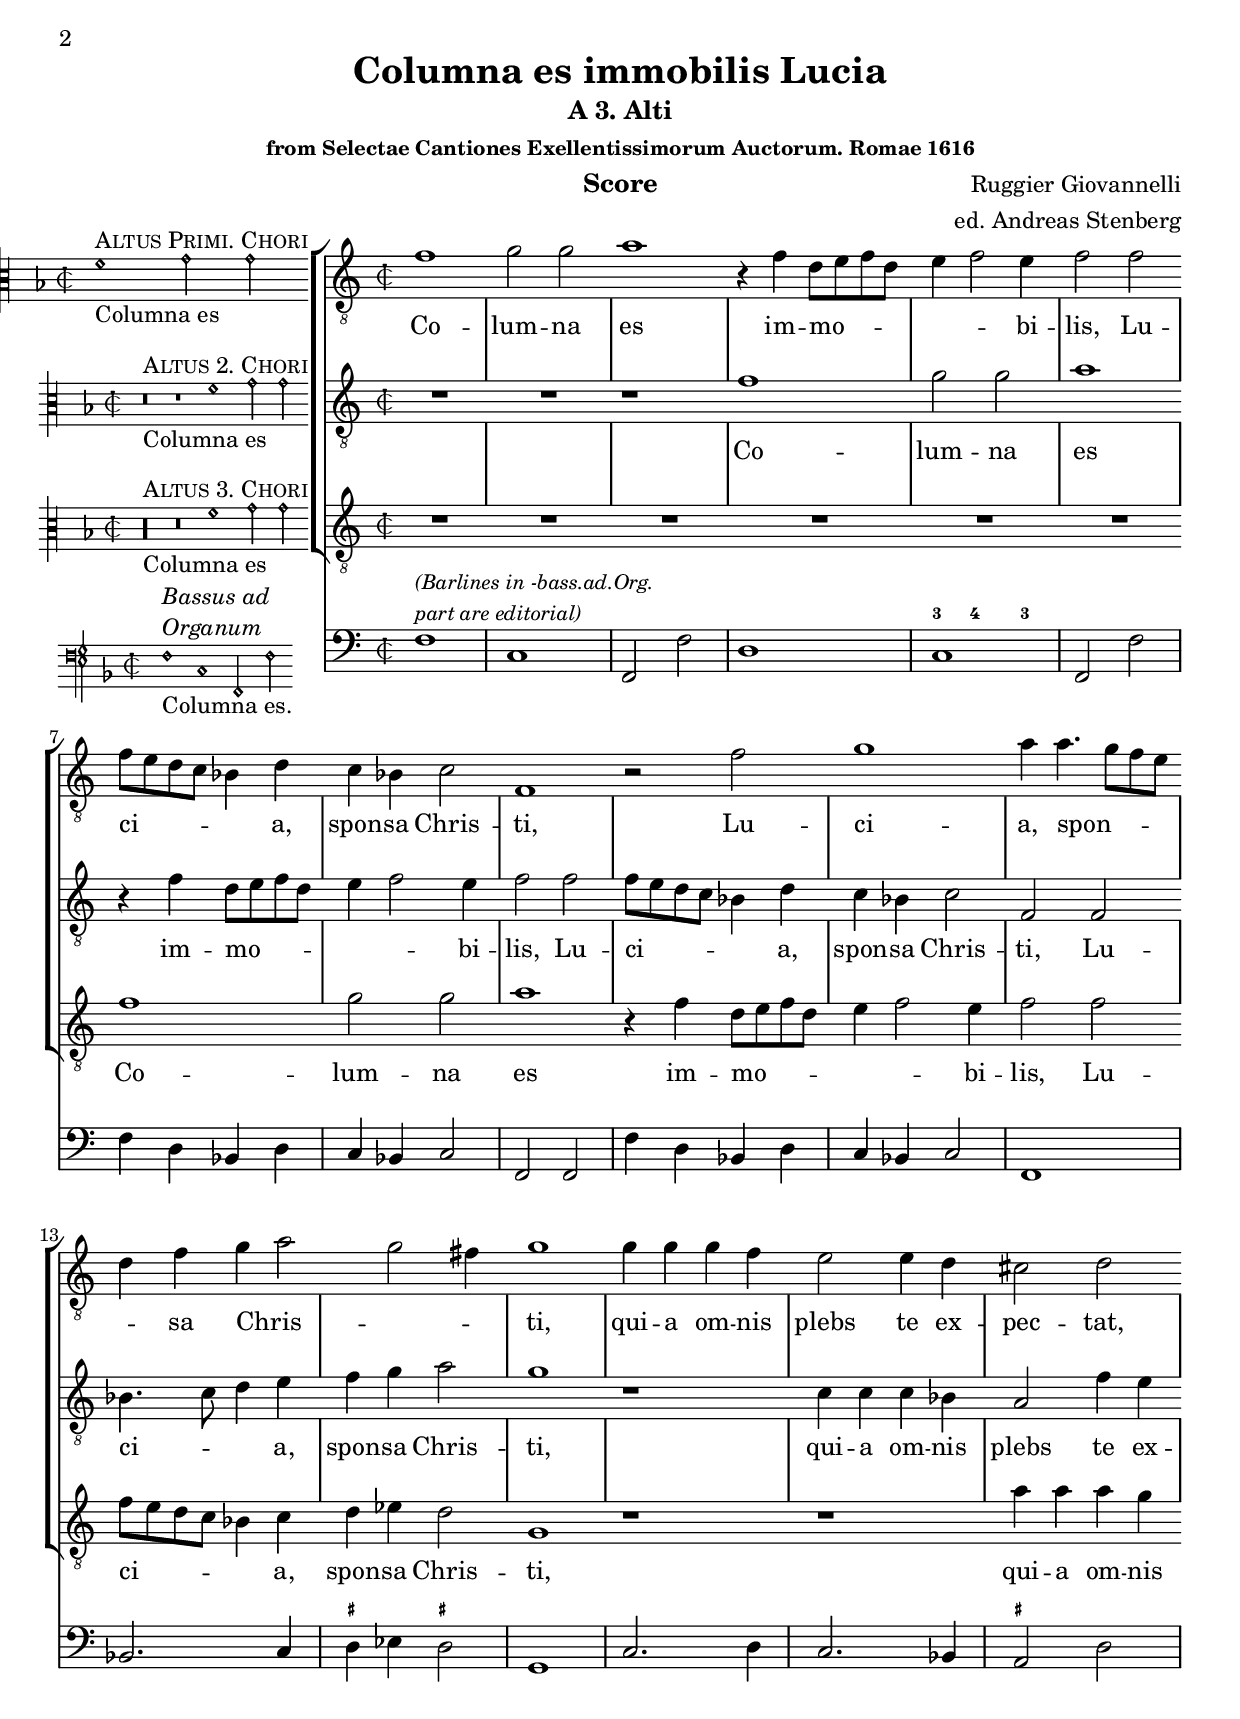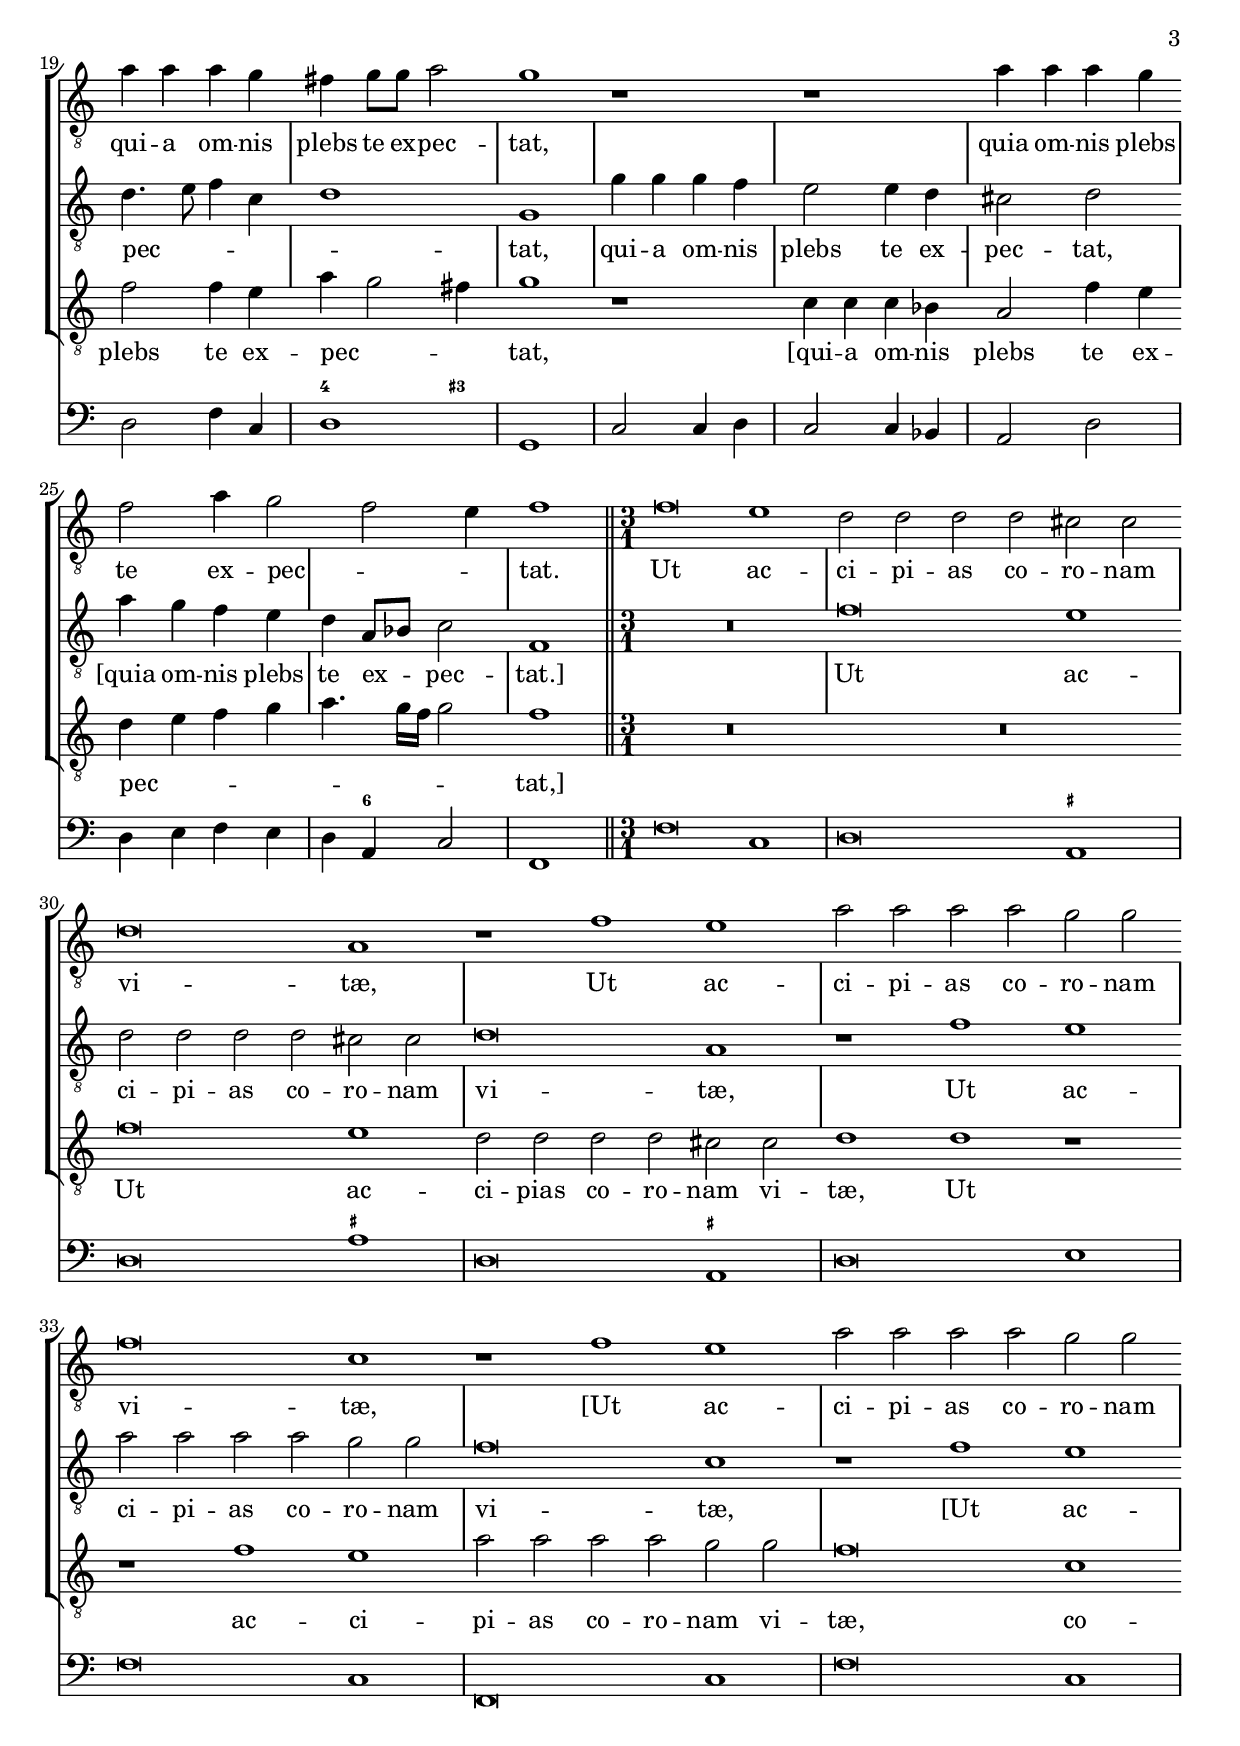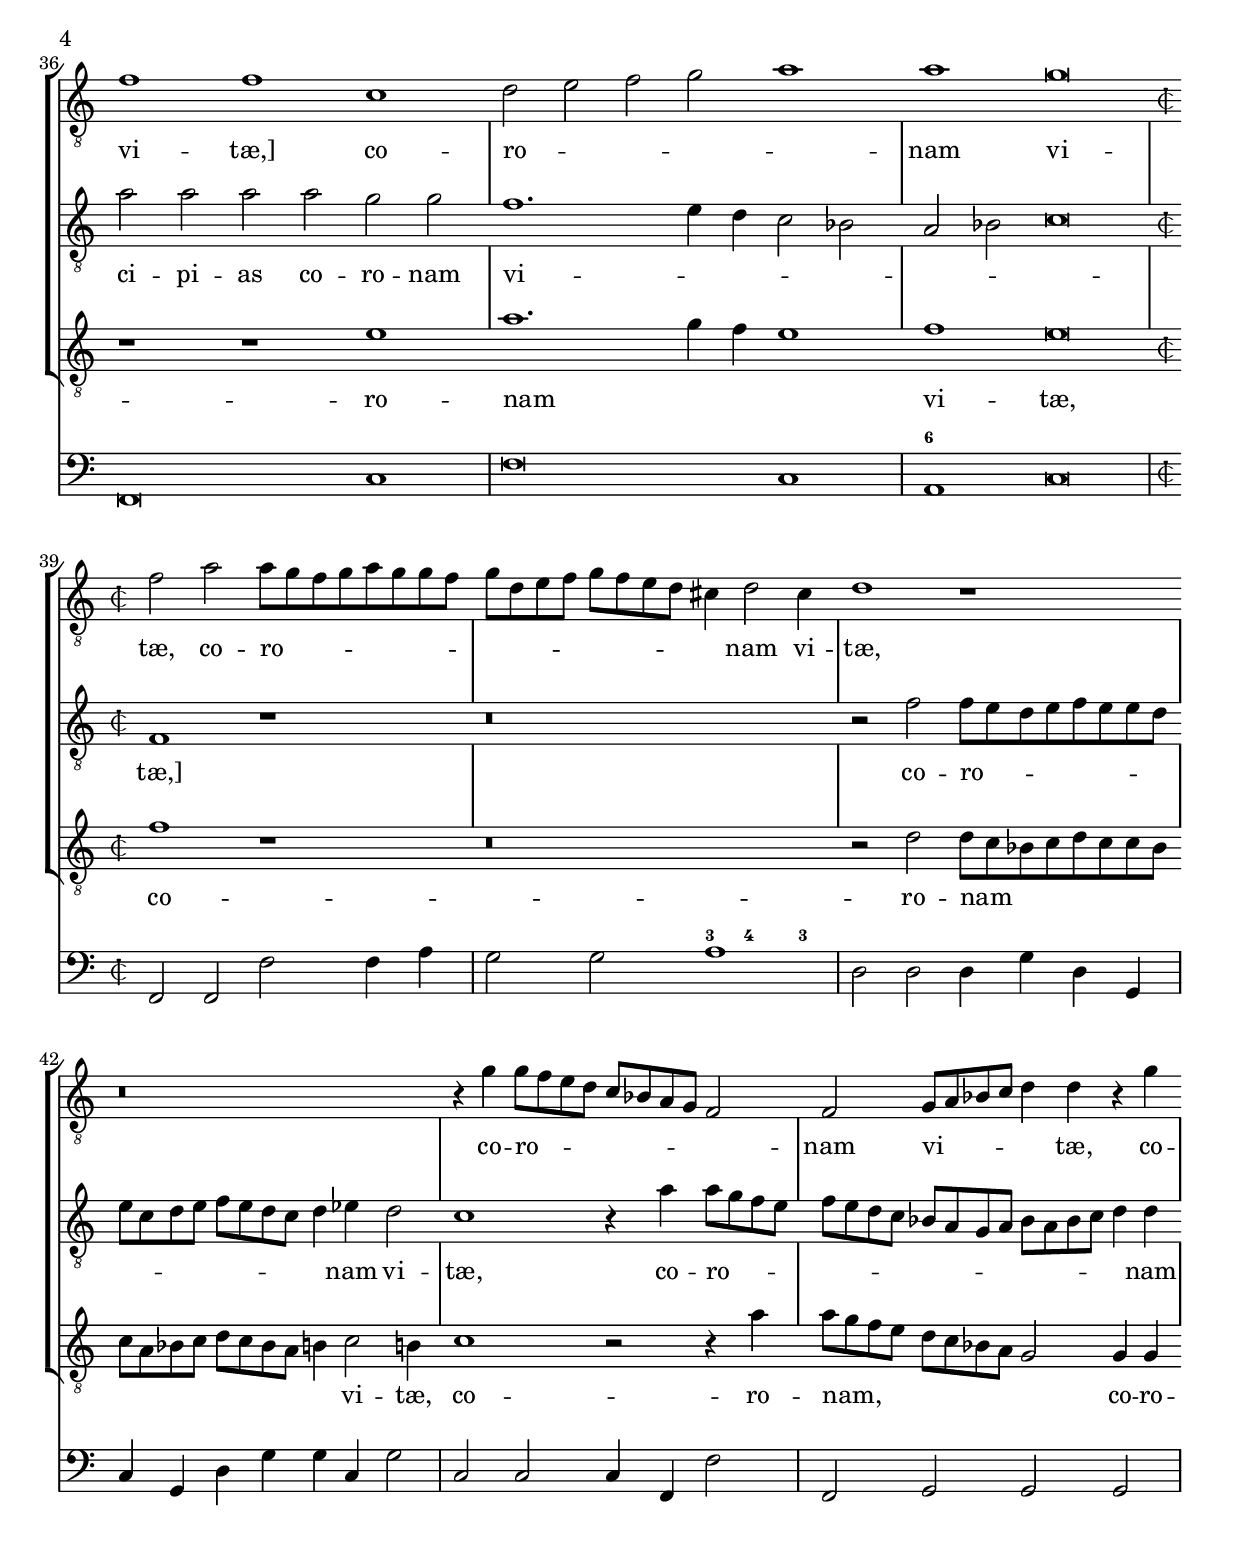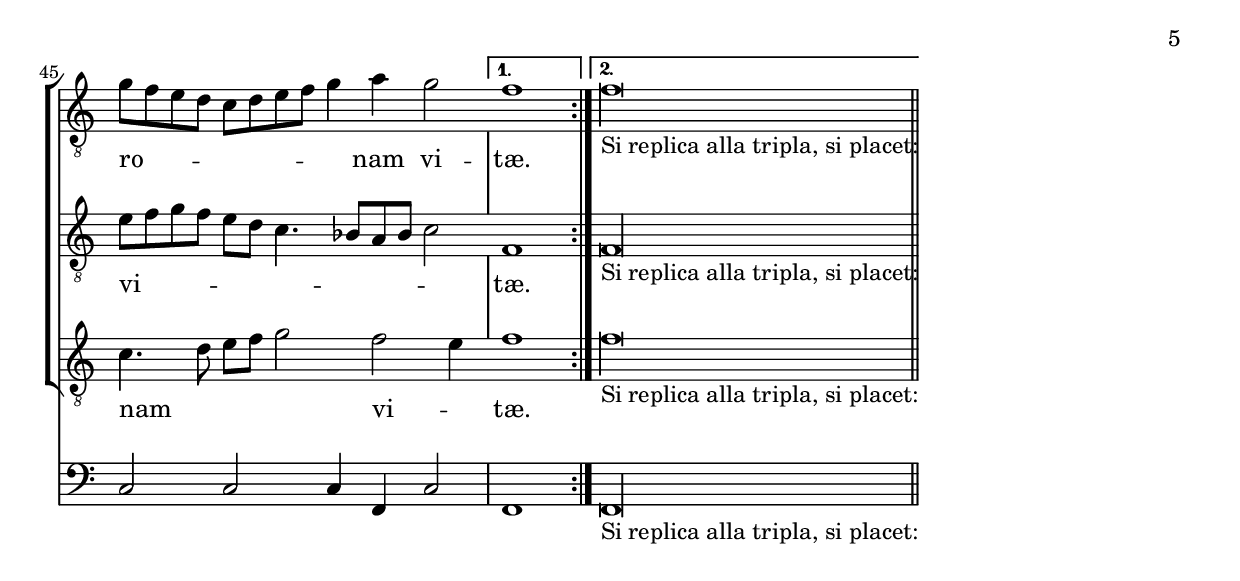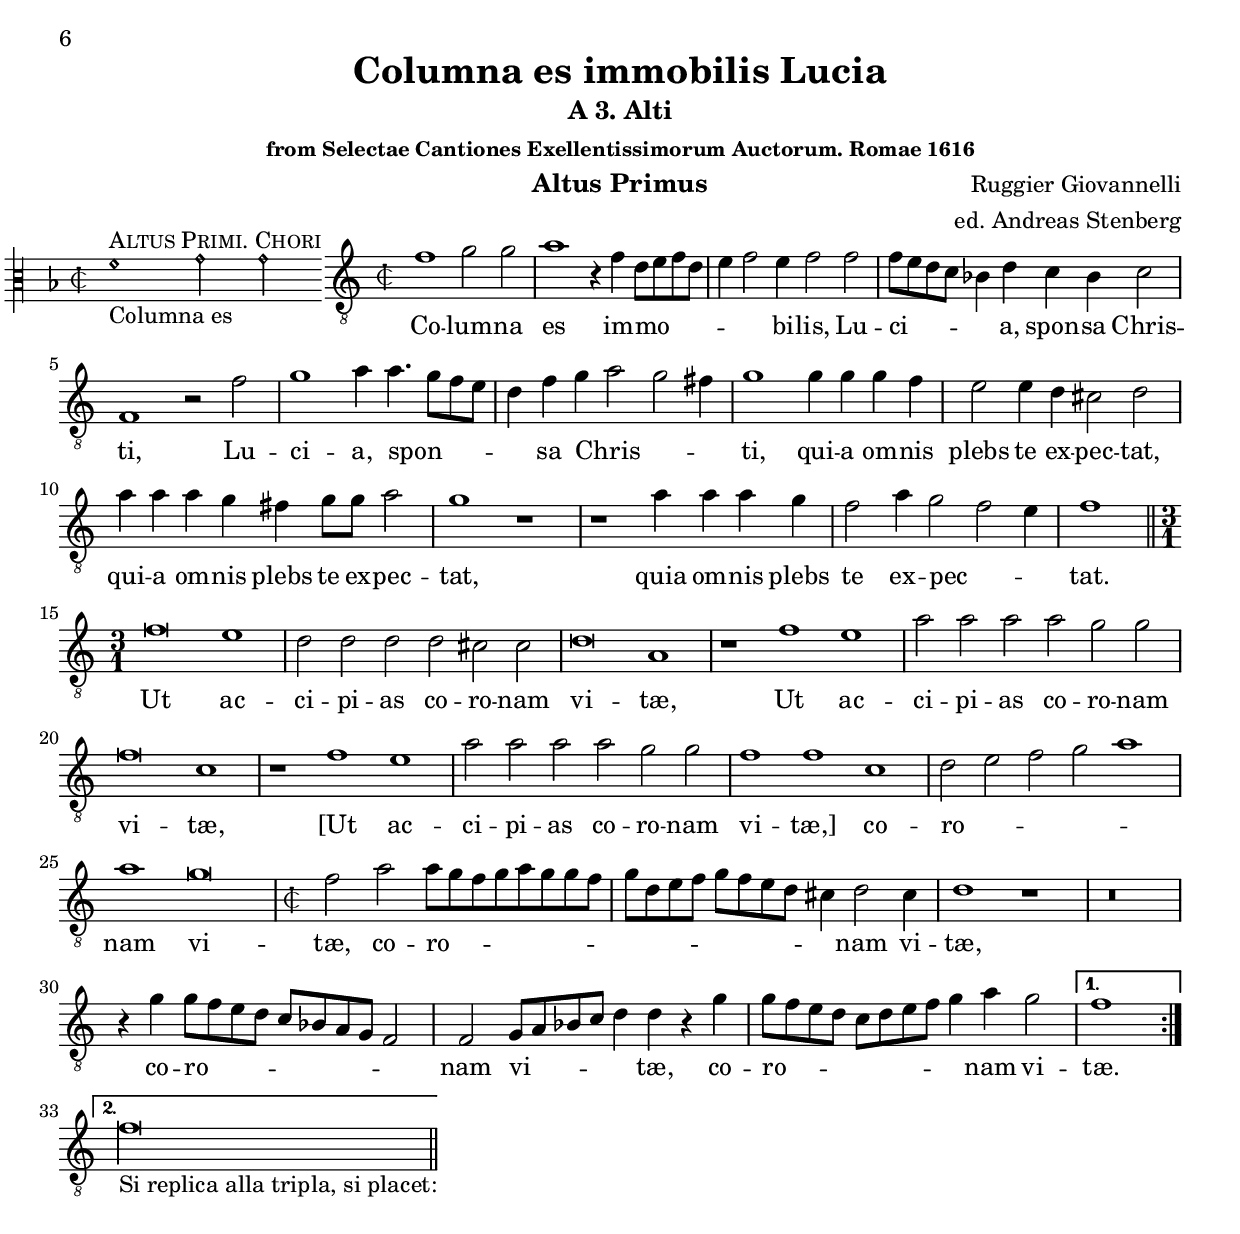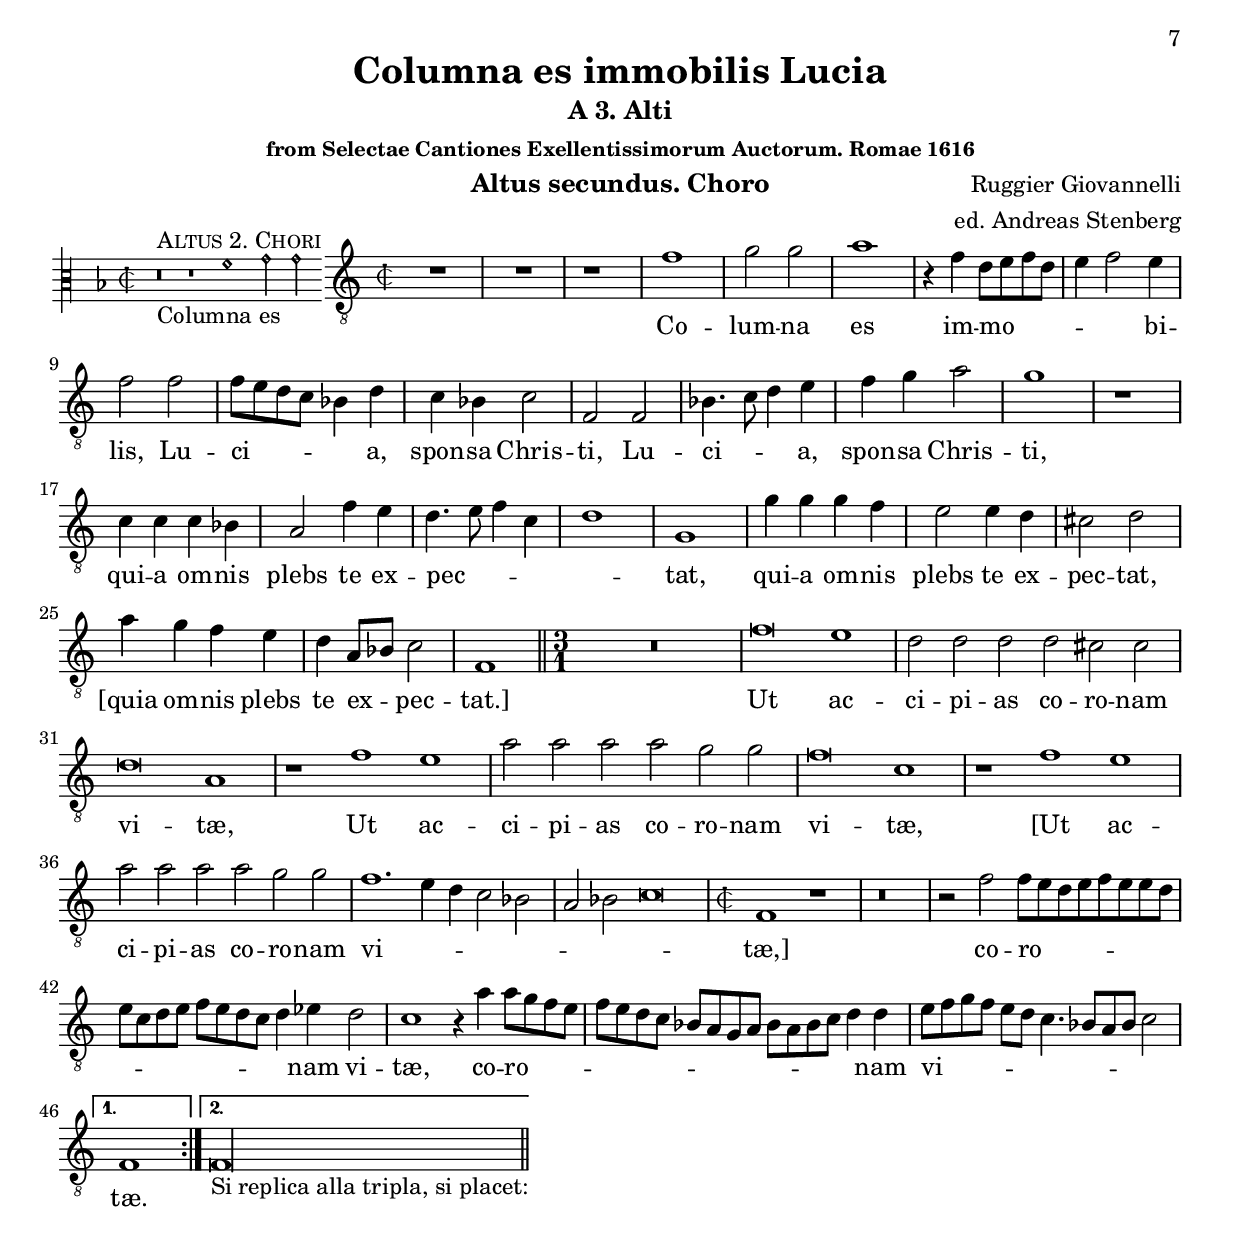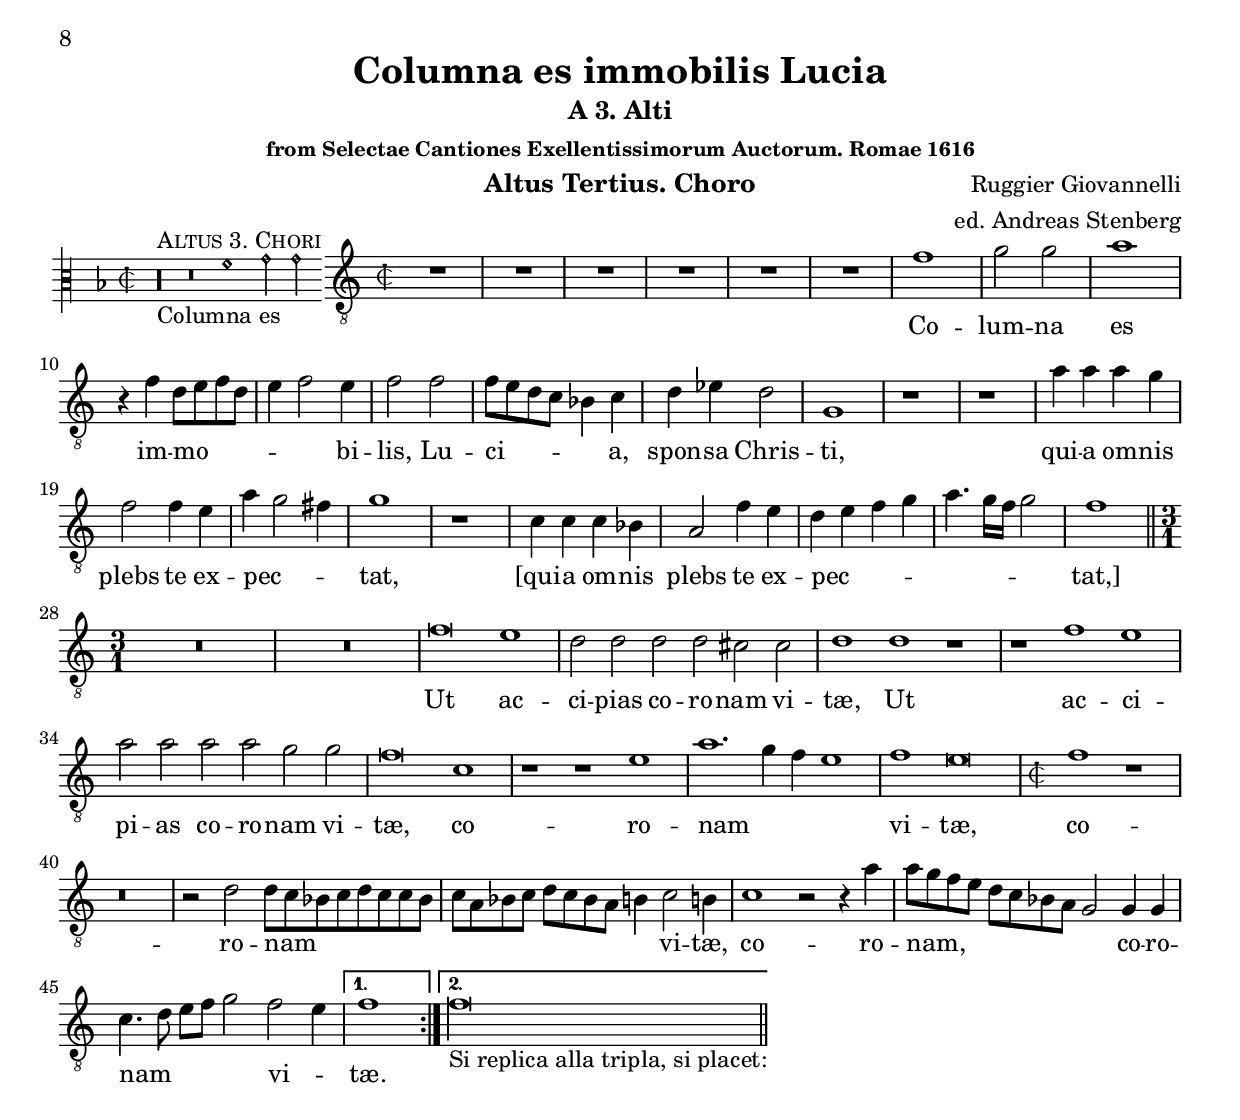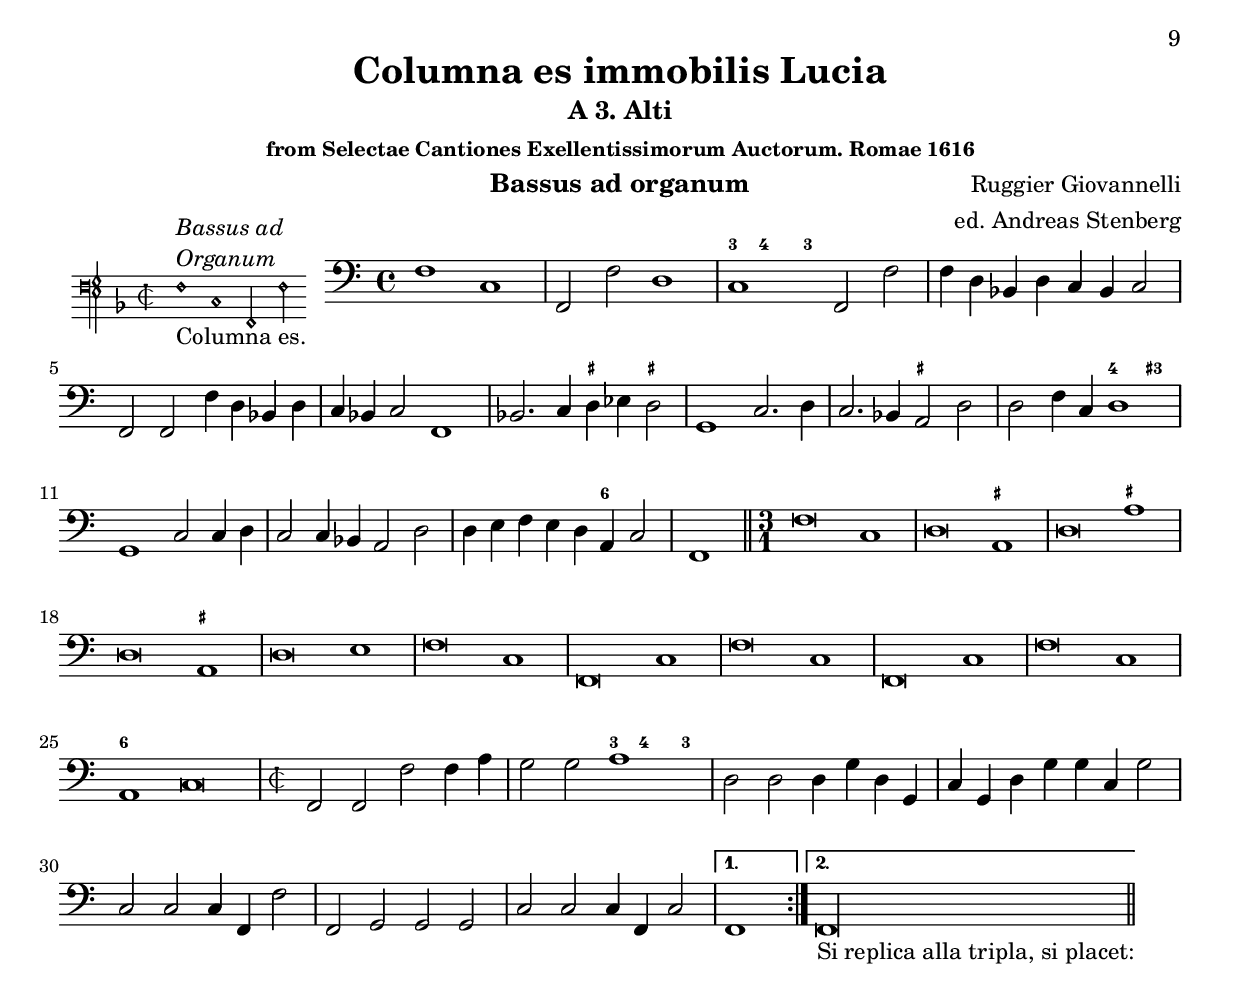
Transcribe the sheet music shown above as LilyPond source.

\version "2.18.0"
\include "deutsch.ly"
ficta = \once \set suggestAccidentals =##t
\header {
  title = \markup {
    \center-column {
      "Columna es immobilis Lucia"
      %      "Wann er zu nacht"
      %      \vspace #0.5
    }
  }
  subtitle = "A 3. Alti"
  subsubtitle = "from Selectae Cantiones Exellentissimorum Auctorum. Romae 1616"
  composer = "Ruggier Giovannelli"
  arranger = "ed. Andreas Stenberg"
  poet = ""
  meter =""
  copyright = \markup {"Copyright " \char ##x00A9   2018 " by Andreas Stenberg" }
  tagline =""
}
global = {
  \key c \major
}
%% PDF 11
sopMusic = \relative c' {

  \set Score.tempoHideNote = ##t
  \tempo 1 = 56
  \override Staff.TimeSignature.style = #'mensural
  \time 2/2
  \set Timing.measureLength = #(ly:make-moment 4/2)
  \tag #'Score {
    \override Staff.BarLine.transparent = ##t
  }
  \tag #'Parts  { \set Timing.defaultBarType = "!" }
  f1 g2 g2
  a1 r4 f4 d8\melisma e8 f8 d8
  e4 f2\melismaEnd e4 f2 f2
  f8\melisma e8 d8 c8 b4\melismaEnd d4						%% end of first line in orig.
  c4 b4 c2
  f,1 r2 f'2
  g1 a4 a4.\melisma g8 f8 e8
  d4\melismaEnd f4 g4\melisma a2 g2 fis4\melismaEnd
  g1 g4 g4 g4 f4									%% end of second line
  e2 e4 d4 cis2 d2
  a'4 a4 a4 g4 fis4 g8 g8 a2
  g1 r1
  r1 a4 a4 a4 g4
  f2 										%5 end of third line
  a4 g2\melisma f2 e4\melismaEnd
  \set Timing.measureLength = #(ly:make-moment 2/2)
  f1
  \tag #'Score {
    \revert Staff.BarLine.transparent
  }
  \bar "||"
  \repeat volta 2 {
    \tempo \breve. = 56
    \override Staff.TimeSignature.style = #'default
    \time 3/1					%% mensural sign in this woice only 3
    \set Timing.measureLength = #(ly:make-moment 6/2)
    f\breve e1
    \tag #'Score {
      \override Staff.BarLine.transparent = ##t
    }
    d2 d2 d2 d2 cis2 cis2
    d\breve a1
    r1 f'1 e1
    a2 a2 a2 a2 g2 g2								%% end of fourth line
    f\breve c1
    r1 f1 e1
    a2 a2 a2 a2 g2 g2
    f1 f1 c1
    d2\melisma e2 f2 g2 a1\melismaEnd
    a1 g\breve
    \tempo 1 = 56

    \override Staff.TimeSignature.style = #'mensural
    \time 2/2
    \set Timing.measureLength = #(ly:make-moment 4/2)
    f2 a2										%% end of fifth line
    a8\melisma g8 f8 g8 a8 g8 g8 f8
    g8 d8 e8 f8 g8 f8 e8 d8 cis4\melismaEnd d2 cis4
    d1 r1
    r\breve
    r4 g4 g8\melisma f8 e8 d8							%% end of sixth line
    c8 b8 a8 g8 f2\melismaEnd f2 g8\melisma a8 b8 c8 d4\melismaEnd d4 r4 g4
    g8\melisma f8 e8 d8 c8 d8 e8 f8 						%% end of sewenth line
    g4\melismaEnd a4 g2
  }
  \alternative {
    {
      f1 \revert Staff.BarLine.transparent
      \bar ":|."
    }
    {
      \cadenzaOn
      f\longa_"Si replica alla tripla, si placet:"
      \bar "||"
    }
  }
  \bar "||"
}
sopWords = \lyricmode {
  Co -- lum -- na es im -- mo -- bi -- lis,
  Lu -- ci -- a,
  spon -- sa Chris -- ti,
  Lu -- ci -- a, spon -- sa Chris -- ti,
  qui -- a om -- nis plebs te ex -- pec -- tat,
  qui -- a om -- nis plebs te ex -- pec -- tat,
  quia om -- nis plebs te ex -- pec -- tat.
  Ut ac -- ci -- pi -- as co -- ro -- nam vi -- tæ,
  Ut ac -- ci -- pi -- as co -- ro -- nam vi -- tæ,
  [Ut ac -- ci -- pi -- as co -- ro -- nam vi -- tæ,]
  co -- ro -- nam vi -- tæ,
  co -- ro -- nam vi -- tæ,
  co -- ro -- nam vi -- tæ,
  co -- ro -- nam vi -- tæ.
}
%%PDF 27
altoMusic = \relative c' {
  \tag #'Score {
    \override Staff.BarLine.transparent = ##t
  }
  \tag #'Parts  { \set Timing.defaultBarType = "!" }
  \clef "G_8"

  \override Staff.TimeSignature.style = #'mensural
  \time 2/2R\breve*3
  f1 g2 g2
  a1 r4 f4 d8\melisma e8 f8 d8
  e4 f2\melismaEnd e4 f2 f2
  f8\melisma e8 d8 c8 b4\melismaEnd c4						%% end of first line in orig
  d4 es4 d2
  g,1 r1
  r1 a'4 a4 a4 g4
  f2 f4 e4 a4\melisma g2 fis4\melismaEnd
  g1 r1
  c,4 c4 c4 b4 a2 f'4 e4							%% end of second line
  d4\melisma e4 f4 g4 a4. g16 f16 g2\melismaEnd
  \set Timing.measureLength = #(ly:make-moment 2/2)
  f1
  \tag #'Score {
    \revert Staff.BarLine.transparent
  }
  \bar "||"
  \repeat volta 2 {
    \override Staff.TimeSignature.style = #'default
    \time 3/1					%% mensural sign in this woice only 3
    \tag #'Score {
      \set Timing.measureLength = #(ly:make-moment 6/2)
    }
    R\breve.
    \tag #'Score {
      \override Staff.BarLine.transparent = ##t
    }
    R\breve.
    f\breve e1
    d2 d2 d2 d2 cis2 cis2
    d1 d1 r1
    r1 f1 e1									%% end of third line
    a2 a2 a2 a2 g2 g2
    f\breve c1
    r1 r1 e1
    a1.\melisma g4 f4 e1\melismaEnd
    f1 e\breve

    \override Staff.TimeSignature.style = #'mensural
    \time 2/2
    \set Timing.measureLength = #(ly:make-moment 4/2)
    f1 r1
    r\breve
    r2 d2 d8\melisma c8 b8 c8							%% end of fourth line
    d8 c8 c8 b8
    c8 a8 b8 c8 d8 c8 b8 a8 h4\melismaEnd c2 h!4
    c1 r2 r4 a'4
    a8\melisma g8 f8 e8 d8 c8 b8 a8 g2\melismaEnd  g4 g4 			%% end of fifth line
    c4.\melisma d8 e8 f8 g2\melismaEnd f2\melisma e4\melismaEnd
  }
  \alternative {
    { f1   \revert Staff.BarLine.transparent }
    { \cadenzaOn f\longa_"Si replica alla tripla, si placet:" }
  }
  \bar "||"
}
altoWords = \lyricmode {
  Co -- lum -- na es im -- mo -- bi -- lis,
  Lu -- ci -- a,
  spon -- sa Chris -- ti,
  qui -- a om -- nis plebs te ex -- pec -- tat,
  [qui -- a om -- nis plebs te ex -- pec -- tat,]
  Ut ac -- ci -- pias co -- ro -- nam vi -- tæ,
  Ut ac -- ci -- pi -- as co -- ro -- nam vi -- tæ,
  co -- ro -- nam vi -- tæ,
  co -- ro -- nam vi -- tæ,
  co -- ro -- nam,
  co -- ro -- nam vi -- tæ.
}
%%PDF 43a-b
tenorMusic = \relative c' {
  \clef "G_8"
  \tag #'Score {
    \override Staff.BarLine.transparent = ##t
  }
  \tag #'Parts  { \set Timing.defaultBarType = "!" }

  \override Staff.TimeSignature.style = #'mensural
  \time 2/2R\breve
  r1 f1
  g2 g2 a1
  r4 f4 d8\melisma e8 f8 d8 e4 f2\melismaEnd e4
  f2 f2 f8\melisma e8 d8 c8 b4\melismaEnd d4
  c4 b4										%% end of first line and first page in orig.
  c2 f,2 f2
  b4.\melisma c8 d4\melismaEnd e4 f4 g4 a2
  g1 r1
  c,4 c4 c4 b4 a2 f'4 e4
  d4.\melisma e8 f4 c4 d1\melismaEnd
  g,1										%% end of second line (first on second page)
  g'4 g4 g4 f4
  e2 e4 d4 cis2 d2
  a'4 g4 f4 e4 d4 a8\melisma b8\melismaEnd c2
  f,1
  \tag #'Score {
    \revert Staff.BarLine.transparent
  }
  \bar "||"
  \repeat volta 2 {
    \override Staff.TimeSignature.style = #'default
    \time 3/1					%% mensural sign in this woice only 3
    \set Timing.measureLength = #(ly:make-moment 6/2)
    R\breve.
    \tag #'Score {
      \override Staff.BarLine.transparent = ##t
    }
    f'\breve e1
    d2 d2 d2 d2 cis2 cis2							%% end of third line
    d\breve a1
    r1 f'1 e1
    a2 a2 a2 a2 g2 g2
    f\breve c1
    r1 f1 e1
    a2 a2 a2 a2 g2 g2
    f1.\melisma e4 d4 c2 b2							%% end of fourth line
    a2 b2 c\breve\melismaEnd

    \override Staff.TimeSignature.style = #'mensural
    \time 2/2
    \set Timing.measureLength = #(ly:make-moment 4/2)
    f,1 r1
    r\breve
    r2 f'2 f8\melisma e8 d8 e8 f8 e8 e8 d8
    e8 c8 d8 e8 f8 e8 d8 c8 d4\melismaEnd es4 d2
    c1 r4 a'4 a8\melisma g8 f8 e8
    f8 e8 d8 c8 b8 a8 g8 a8 b8 a8 b8 c8 d4\melismaEnd d4
    e8\melisma f8 g8 f8 e8 d8 c4. b8 a8 b8 c2\melismaEnd
  }
  \alternative {
    { f,1 \revert Staff.BarLine.transparent }
    { \cadenzaOn f\longa_"Si replica alla tripla, si placet:" }
  }
  \bar "||"
}
tenorWords = \lyricmode {
  Co -- lum -- na es im -- mo -- bi -- lis,
  Lu -- ci -- a,
  spon -- sa Chris -- ti,
  Lu -- ci -- a, spon -- sa Chris -- ti,
  qui -- a om -- nis plebs te ex -- pec -- tat,
  qui -- a om -- nis plebs te ex -- pec -- tat,
  [quia om -- nis plebs te ex -- pec -- tat.]
  Ut ac -- ci -- pi -- as co -- ro -- nam vi -- tæ,
  Ut ac -- ci -- pi -- as co -- ro -- nam vi -- tæ,
  [Ut ac -- ci -- pi -- as co -- ro -- nam vi -- tæ,]
  co -- ro -- nam vi -- tæ,
  co -- ro -- nam vi -- tæ.
}
%% PDF 61
continuo = \figuremode {
  s1*2
  s1*2
  <3>4 <4>2 <3>4 s1 %% placement of figures ower priviuous note in orig.
  s1*2
  s1*2
  s1*2
  s1 <_+>4 s4 <_+>2 %% se comment by the Bassus ad organum Voice
  s1*2
  s1 <_+>2 s2
  s1 <4>2. <3+>4    %% se comment by the Bassus ad organum Voice
  s1*2
  s1*2
  s1 s4 <6>4 s2
  s1
  s1*3
  s1*2 <_+>1
  s1*2 <_+>1
  s1*2 <_+>1
  s1*3
  s1*3
  s1*3
  s1*3
  s1*3
  s1*3
  <6>1 s1*2
  s1*2
  s1 <3>4 <4>2 <3>4
  s1*2
  s1
  s1
  s1*2
  s1*2
  s1*2
  s1
  s\longa
  \override Staff.BassFigureAlignmentPositioning.direction = #UP
  %\bassFigureStaffAlignmentUp
  \set Staff.useBassFigureExtenders = ##t
  \override Staff.BassFigureAlignmentPositioning.direction = #DOWN
  %\bassFigureStaffAlignmentDown
}


bassAdOrgMusic = \relative c {
  \set Timing.measureLength = #(ly:make-moment 4/2)
  \tag #'Parts  {
    \set Timing.defaultBarType = "!"
  }
  \tag #'Score {
    \override Staff.TimeSignature.style = #'mensural
    \time 2/2
    f1 ^\markup {  \small \italic \column { "(Barlines in -bass.ad.Org." "part are editorial)" } }
  }  \tag #'Parts { f1 } c1
  f,2 f'2 d1
  c1 f,2 f'2
  f4 d4 b4 d4 c4 b4 c2
  f,2 f2 f'4 d4 b4 d4
  c4 b4 c2 f,1									%% end of first line in orig
  b2. c4 d4 es4 d2 	%% bar in orig: b2. c4 dis4 es4 dis2. Propably missplaced continuo figures
  g,1 c2. d4
  c2. b4 a2 d2
  d2 f4 c4 d1		%% bar in orig d2. f4 c4 dis1. Propably missplaced Continuo figure.
  g,1 c2 c4 d4
  c2 c4 b4									%% end of second line
  a2 d2
  d4 e4 f4 e4 d4 a4 c2
  \set Timing.measureLength = #(ly:make-moment 2/2)
  f,1
  \repeat volta 2 {
    \override Staff.TimeSignature.style = #'default
    \time 3/1					%% mensural sign in this woice only 3
    \set Timing.measureLength = #(ly:make-moment 6/2)
    \bar "||"
    f'\breve c1
    d\breve a1
    d\breve a'1
    d,\breve a1
    d\breve e1
    f\breve c1
    f,\breve c'1								%% end of third line
    f\breve c1
    f,\breve c'1
    f\breve  c1
    a1 c\breve

    \override Staff.TimeSignature.style = #'mensural
    \time 2/2
    \set Timing.measureLength = #(ly:make-moment 4/2)
    f,2 f2 f'2 f4 a4
    g2 g2 a1	%% bar in orig g2 g2 ais1. Propably missplaced Continuo figure
    d,2 d2 d4 g4 d4 g,4
    c4 g4 d' g4									%% end of ofurth line
    g4 c,4 g'2
    c,2 c2 c4 f,4 f'2
    f,2 g2 g2 g2
    c2 c2 c4 f,4 c'2
  }
  \alternative {
    { f,1 \revert Staff.BarLine.transparent } %% bar in orig f,2
    { \cadenzaOn f\longa_"Si replica alla tripla, si placet:" }
  }
  \bar "||"
}

incipitDiscantus = \markup {
  \score {
    {
      %      \set Staff.instrumentName = #"Tenor "
      \override NoteHead.style = #'neomensural
      \override Rest.style = #'neomensural
      \override Staff.TimeSignature.style = #'mensural
      \cadenzaOn
      \clef "petrucci-c3"
      \key f \major

      \override Staff.TimeSignature.style = #'mensural
      \time 2/2

      f'1 ^\markup { \smallCaps"Altus Primi. Chori"} _"Columna es"
      g'2 g'2
    }
    \layout {
      \context {
        \Voice
        \remove "Ligature_bracket_engraver"
        \consists "Mensural_ligature_engraver"
      }
      line-width = 4.5\cm
    }
  }
}


incipitAltus = \markup {
  \score {
    {
      %      \set Staff.instrumentName = #"Tenor "
      \override NoteHead.style = #'neomensural
      \override Rest.style = #'neomensural
      \override Staff.TimeSignature.style = #'mensural
      \cadenzaOn
      \clef "petrucci-c3"
      \key f \major

      \override Staff.TimeSignature.style = #'mensural
      \time 2/2
      r\longa^\markup \smallCaps"Altus 3. Chori"_"Columna es"
      r\breve f'1 g'2 g'2
    }
    \layout {
      \context {
        \Voice
        \remove "Ligature_bracket_engraver"
        \consists "Mensural_ligature_engraver"
      }
      line-width = 4.5\cm
    }
  }
}


incipitTenor = \markup {
  \score {
    {
      %      \set Staff.instrumentName = #"Tenor "
      \override NoteHead.style = #'neomensural
      \override Rest.style = #'neomensural
      \override Staff.TimeSignature.style = #'mensural
      \cadenzaOn
      \clef "petrucci-c3"
      \key f \major

      \override Staff.TimeSignature.style = #'mensural
      \time 2/2
      r\breve ^\markup \smallCaps"Altus 2. Chori" _"Columna es"
      r1 f'1 g'2 g'2
    }
    \layout {
      \context {
        \Voice
        \remove "Ligature_bracket_engraver"
        \consists "Mensural_ligature_engraver"
      }
      line-width = 5.0\cm
    }
  }
}
#(append! supported-clefs '(("mensural-f3" . ("clefs.mensural.f" 0 0))))


incipitBassusAdOrganum = \markup {
  \score {
    {
      %      \set Staff.instrumentName = #"Tenor "
      \override NoteHead.style = #'neomensural
      \override Rest.style = #'neomensural
      \override Staff.TimeSignature.style = #'mensural
      \cadenzaOn
      \clef "petrucci-f"
      \key f \major

      \override Staff.TimeSignature.style = #'mensural
      \time 2/2
      f1^\markup  \column { \italic "Bassus ad" \italic "Organum" }_"Columna es."
      c1 f,2 f2
    }
    \layout {
      \context {
        \Voice
        \remove "Ligature_bracket_engraver"
        \consists "Mensural_ligature_engraver"
      }
      line-width = 4.5\cm
    }
  }
}

%% Scorblock for complete Score
\score {
  \keepWithTag #'Score
  <<
    \new StaffGroup \with {
      \override VerticalAxisGroup.staff-staff-spacing = #'((basic-distance . 12))
    } <<
      \new Staff = treble <<
        \set Staff.instrumentName = \incipitDiscantus
        \new Voice = "sopranos" {
          \set  Staff.midiInstrument ="choir aahs"
          %	\voiceOne
          << \clef "G_8" \global \sopMusic >>
        }
      >>
      \new Lyrics = sopranos { s1 }

      \new Staff = tenors <<
        \set Staff.instrumentName = \incipitTenor

        \clef "treble"
        \new Voice = "tenors" {
          \set  Staff.midiInstrument ="choir aahs"
          %	\voiceOne
          << \global \tenorMusic >>
        }
      >>
      \new Lyrics = "tenors" { s1 }

      \new Staff = "medius" <<
        \set Staff.instrumentName = \incipitAltus

        \new Voice = "altos" {
          %	\voiceTwo
          \set  Staff.midiInstrument ="choir aahs"
          << \global \altoMusic >>
        }
      >>

      \new Lyrics = "altos" { s1 }

    >>
    <<
      \new Staff ="bassAdOrg" {
        \set Staff.instrumentName = \incipitBassusAdOrganum

        \new Voice = "bassusAdOrganum" {
          \set  Staff.midiInstrument ="choir aahs"
          \clef "bass"
          %	\voiceTwo
          << \global \bassAdOrgMusic >>
        }
      }
      \context Staff = bassAdOrg \continuo

    >>
    \context Lyrics = sopranos \lyricsto sopranos \sopWords
    \context Lyrics = altos \lyricsto altos \altoWords
    \context Lyrics = tenors \lyricsto tenors \tenorWords
  >>
  \layout {
    \context {
      \Score
      % no bars in staves
      %      \override BarLine.transparent = ##t

    }
    % the next three instructions keep the lyrics between the bar lines
    \context {
      \Lyrics
      \consists "Bar_engraver"
      \override BarLine.transparent = ##t
    }
    \context {
      \StaffGroup
      \consists "Separating_line_group_engraver"
    }
    \context {
      \Voice
      % no slurs
      \override Slur.transparent = ##t
      % Comment in the below "\remove" command to allow line
      % breaking also at those barlines where a note overlaps
      % into the next bar.  The command is commented out in this
      % short example score, but especially for large scores, you
      % will typically yield better line breaking and thus improve
      % overall spacing if you comment in the following command.
      %\remove "Forbid_line_break_engraver"
    }
    indent = 4.5\cm
  }
  \header {
    instrument = "Score"
    breakbefore = ##t
  }
}
%% Scoreblocks for Parts
%% Altus Primus
\score {
  <<
    \keepWithTag #'Parts
    \new StaffGroup \with {
      \override VerticalAxisGroup.staff-staff-spacing = #'((basic-distance . 12))
    } <<
      \new Staff = treble <<
        \set Staff.instrumentName = \incipitDiscantus
        \new Voice = "sopranos" {
          \set  Staff.midiInstrument ="choir aahs"
          %	\voiceOne
          << \clef "G_8" \global \sopMusic >>
        }
      >>
      \new Lyrics = sopranos { s1 }

    >>
    \context Lyrics = sopranos \lyricsto sopranos \sopWords
  >>
  \layout {
    \context {
      \Score
      % no bars in staves
      %      \override BarLine.transparent = ##t

    }
    % the next three instructions keep the lyrics between the bar lines
    \context {
      \Lyrics
      \consists "Bar_engraver"
      \override BarLine.transparent = ##t
    }
    \context {
      \StaffGroup
      \consists "Separating_line_group_engraver"
    }
    \context {
      \Voice
      % no slurs
      \override Slur.transparent = ##t
      % Comment in the below "\remove" command to allow line
      % breaking also at those barlines where a note overlaps
      % into the next bar.  The command is commented out in this
      % short example score, but especially for large scores, you
      % will typically yield better line breaking and thus improve
      % overall spacing if you comment in the following command.
      %\remove "Forbid_line_break_engraver"
    }
    indent = 4.5\cm
  }
  \header {
    instrument = "Altus Primus"
    breakbefore = ##t
  }
}
%% Altus secundus
\score {
  \keepWithTag #'Parts
  <<
    \new StaffGroup \with {
      \override VerticalAxisGroup.staff-staff-spacing = #'((basic-distance . 12))
    } <<

      \new Staff = tenors <<
        \set Staff.instrumentName = \incipitTenor

        \clef "treble"
        \new Voice = "tenors" {
          \set  Staff.midiInstrument ="choir aahs"
          %	\voiceOne
          << \global \tenorMusic >>
        }
      >>
      \new Lyrics = "tenors" { s1 }

    >>
    \context Lyrics = tenors \lyricsto tenors \tenorWords
  >>
  \layout {
    \context {
      \Score
      % no bars in staves
      %      \override BarLine.transparent = ##t

    }
    % the next three instructions keep the lyrics between the bar lines
    \context {
      \Lyrics
      \consists "Bar_engraver"
      \override BarLine.transparent = ##t
    }
    \context {
      \StaffGroup
      \consists "Separating_line_group_engraver"
    }
    \context {
      \Voice
      % no slurs
      \override Slur.transparent = ##t
      % Comment in the below "\remove" command to allow line
      % breaking also at those barlines where a note overlaps
      % into the next bar.  The command is commented out in this
      % short example score, but especially for large scores, you
      % will typically yield better line breaking and thus improve
      % overall spacing if you comment in the following command.
      %\remove "Forbid_line_break_engraver"
    }
    indent = 4.5\cm
  }
  \header {
    instrument = "Altus secundus. Choro"
    breakbefore = ##t
  }
}
%% Altus Tertius
\score {
  \keepWithTag #'Parts
  <<
    \new StaffGroup \with {
      \override VerticalAxisGroup.staff-staff-spacing = #'((basic-distance . 12))
    } <<

      \new Staff = "medius" <<
        \set Staff.instrumentName = \incipitAltus

        \new Voice = "altos" {
          %	\voiceTwo
          \set  Staff.midiInstrument ="choir aahs"
          << \global \altoMusic >>
        }
      >>

      \new Lyrics = "altos" { s1 }

    >>
    \context Lyrics = altos \lyricsto altos \altoWords
  >>
  \layout {
    \context {
      \Score
      % no bars in staves
      %      \override BarLine.transparent = ##t

    }
    % the next three instructions keep the lyrics between the bar lines
    \context {
      \Lyrics
      \consists "Bar_engraver"
      \override BarLine.transparent = ##t
    }
    \context {
      \StaffGroup
      \consists "Separating_line_group_engraver"
    }
    \context {
      \Voice
      % no slurs
      \override Slur.transparent = ##t
      % Comment in the below "\remove" command to allow line
      % breaking also at those barlines where a note overlaps
      % into the next bar.  The command is commented out in this
      % short example score, but especially for large scores, you
      % will typically yield better line breaking and thus improve
      % overall spacing if you comment in the following command.
      %\remove "Forbid_line_break_engraver"
    }
    indent = 4.5\cm
  }
  \header {
    instrument = "Altus Tertius. Choro"
    breakbefore = ##t
  }
}
%% Bassus ad organum
\score {
  <<
    \keepWithTag #'Parts
    <<
      \new Staff ="bassAdOrg" {
        \set Staff.instrumentName = \incipitBassusAdOrganum

        \new Voice = "bassusAdOrganum" {
          \set  Staff.midiInstrument ="choir aahs"
          \clef "bass"
          %	\voiceTwo
          << \global \bassAdOrgMusic >>
        }
      }
      \context Staff = bassAdOrg \continuo

    >>
  >>
  \layout {
    \context {
      \Score
      % no bars in staves
      %      \override BarLine.transparent = ##t

    }
    % the next three instructions keep the lyrics between the bar lines
    \context {
      \Lyrics
      \consists "Bar_engraver"
      \override BarLine.transparent = ##t
    }
    \context {
      \StaffGroup
      \consists "Separating_line_group_engraver"
    }
    \context {
      \Voice
      % no slurs
      \override Slur.transparent = ##t
      % Comment in the below "\remove" command to allow line
      % breaking also at those barlines where a note overlaps
      % into the next bar.  The command is commented out in this
      % short example score, but especially for large scores, you
      % will typically yield better line breaking and thus improve
      % overall spacing if you comment in the following command.
      %\remove "Forbid_line_break_engraver"
    }
    indent = 4.5\cm
  }
  \header {
    instrument = "Bassus ad organum"
    breakbefore = ##t
  }
}

%% Scoreblock  for midi
\score {
  \unfoldRepeats
  <<
    \new StaffGroup <<
      \new Staff = treble <<
        \set Staff.instrumentName = \incipitDiscantus
        \new Voice = "sopranos" {
          \set  Staff.midiInstrument ="choir aahs"
          %	\voiceOne
          << \global \sopMusic >>
        }
      >>
      \new Lyrics = sopranos { s1 }

      \new Staff = "medius" <<
        \set Staff.instrumentName = \incipitAltus

        \new Voice = "altos" {
          %	\voiceTwo
          \set  Staff.midiInstrument ="choir aahs"
          << \global \altoMusic >>
        }
      >>

      \new Lyrics = "altos" { s1 }
      \new Staff = tenors <<
        \set Staff.instrumentName = \incipitTenor

        \clef "treble"
        \new Voice = "tenors" {
          \set  Staff.midiInstrument ="choir aahs"
          %	\voiceOne
          << \global \tenorMusic >>
        }
      >>
      \new Lyrics = "tenors" { s1 }
    >>

    \new Staff ="bassAdOrg" {
      \set Staff.instrumentName = \incipitBassusAdOrganum

      \new Voice = "bassusAdOrganum" {
        \set  Staff.midiInstrument ="church organ"
        \clef "bass"
        %	\voiceTwo
        << \global \bassAdOrgMusic >>
      }
    }

    \context Lyrics = sopranos \lyricsto sopranos \sopWords
    \context Lyrics = altos \lyricsto altos \altoWords
    \context Lyrics = tenors \lyricsto tenors \tenorWords
  >>
  \midi {}
}
\paper {
  ragged-bottom = ##t
  ragged-last-bottom = ##t
  ragged-last = ##t
  print-all-headers = ##t
  page-breaking = #ly:minimal-breaking
}

%{
convert-ly.py (GNU LilyPond) 2.18.2  convert-ly.py: Processing `'...
Applying conversion: 2.15.7, 2.15.9, 2.15.10, 2.15.16, 2.15.17,
2.15.18, 2.15.19, 2.15.20, 2.15.25, 2.15.32, 2.15.39, 2.15.40,
2.15.42, 2.15.43, 2.16.0, 2.17.0, 2.17.4, 2.17.5, 2.17.6, 2.17.11,
2.17.14, 2.17.15, 2.17.18, 2.17.19, 2.17.20, 2.17.25, 2.17.27,
2.17.29, 2.17.97, 2.18.0
%}
